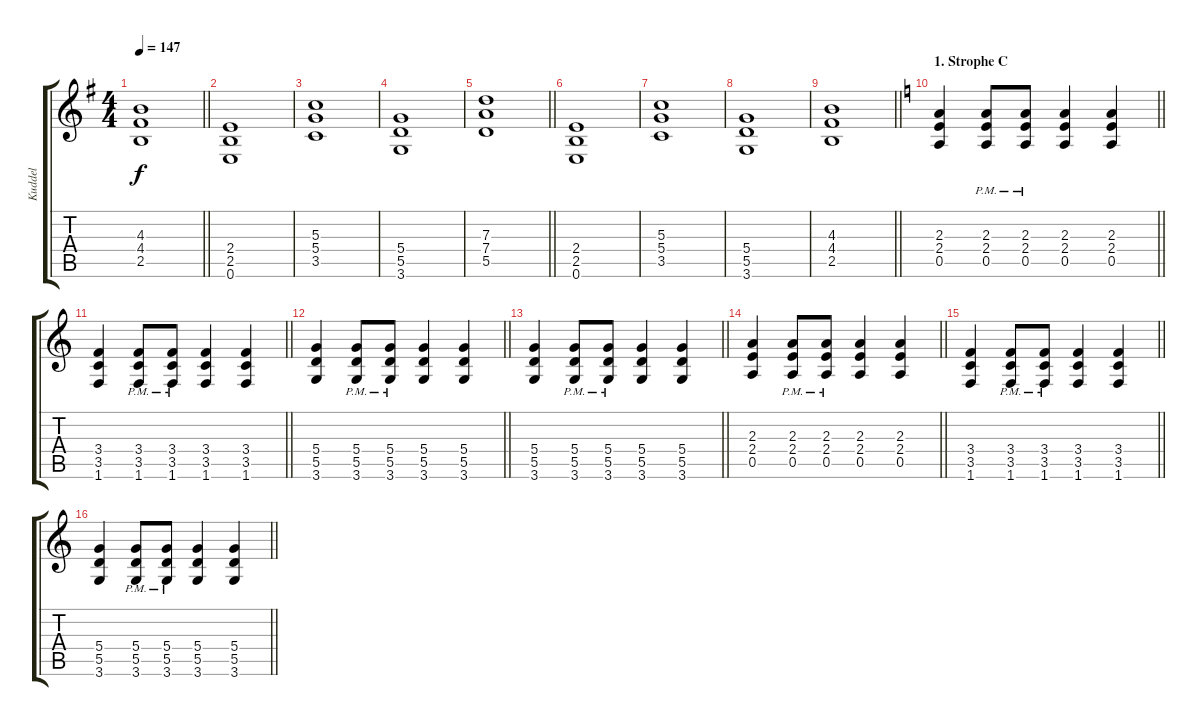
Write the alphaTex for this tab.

\track ("Kuddel" "Kuddel") {instrument overdrivenguitar}
\staff {score tabs}
\tuning (E4 B3 G3 D3 A2 E2) {hide}
\ts (4 4)
\tempo 147
\clef g2
\barLineRight lightlight
\ks g
(4.3 4.4 2.5).1{dy f} |
(2.4 2.5 0.6).1 |
(5.3 5.4 3.5).1 |
(5.4 5.5 3.6).1 |
\barLineRight lightlight
(7.3 7.4 5.5).1 |
(2.4 2.5 0.6).1 |
(5.3 5.4 3.5).1 |
(5.4 5.5 3.6).1 |
\barLineRight lightlight
(4.3 4.4 2.5).1 |
\section ("" "1. Strophe C")
\barLineRight lightlight
\ks c
(2.3 2.4 0.5).4 (2.3{pm} 2.4{pm} 0.5{pm}).8 (2.3{pm} 2.4{pm} 0.5{pm}).8 (2.3 2.4 0.5).4 (2.3 2.4 0.5).4 |
\barLineRight lightlight
(3.4 3.5 1.6).4 (3.4{pm} 3.5{pm} 1.6{pm}).8 (3.4{pm} 3.5{pm} 1.6{pm}).8 (3.4 3.5 1.6).4 (3.4 3.5 1.6).4 |
\barLineRight lightlight
(5.4 5.5 3.6).4 (5.4{pm} 5.5{pm} 3.6{pm}).8 (5.4{pm} 5.5{pm} 3.6{pm}).8 (5.4 5.5 3.6).4 (5.4 5.5 3.6).4 |
\barLineRight lightlight
(5.4 5.5 3.6).4 (5.4{pm} 5.5{pm} 3.6{pm}).8 (5.4{pm} 5.5{pm} 3.6{pm}).8 (5.4 5.5 3.6).4 (5.4 5.5 3.6).4 |
\barLineRight lightlight
(2.3 2.4 0.5).4 (2.3{pm} 2.4{pm} 0.5{pm}).8 (2.3{pm} 2.4{pm} 0.5{pm}).8 (2.3 2.4 0.5).4 (2.3 2.4 0.5).4 |
\barLineRight lightlight
(3.4 3.5 1.6).4 (3.4{pm} 3.5{pm} 1.6{pm}).8 (3.4{pm} 3.5{pm} 1.6{pm}).8 (3.4 3.5 1.6).4 (3.4 3.5 1.6).4 |
\barLineRight lightlight
(5.4 5.5 3.6).4 (5.4{pm} 5.5{pm} 3.6{pm}).8 (5.4{pm} 5.5{pm} 3.6{pm}).8 (5.4 5.5 3.6).4 (5.4 5.5 3.6).4
